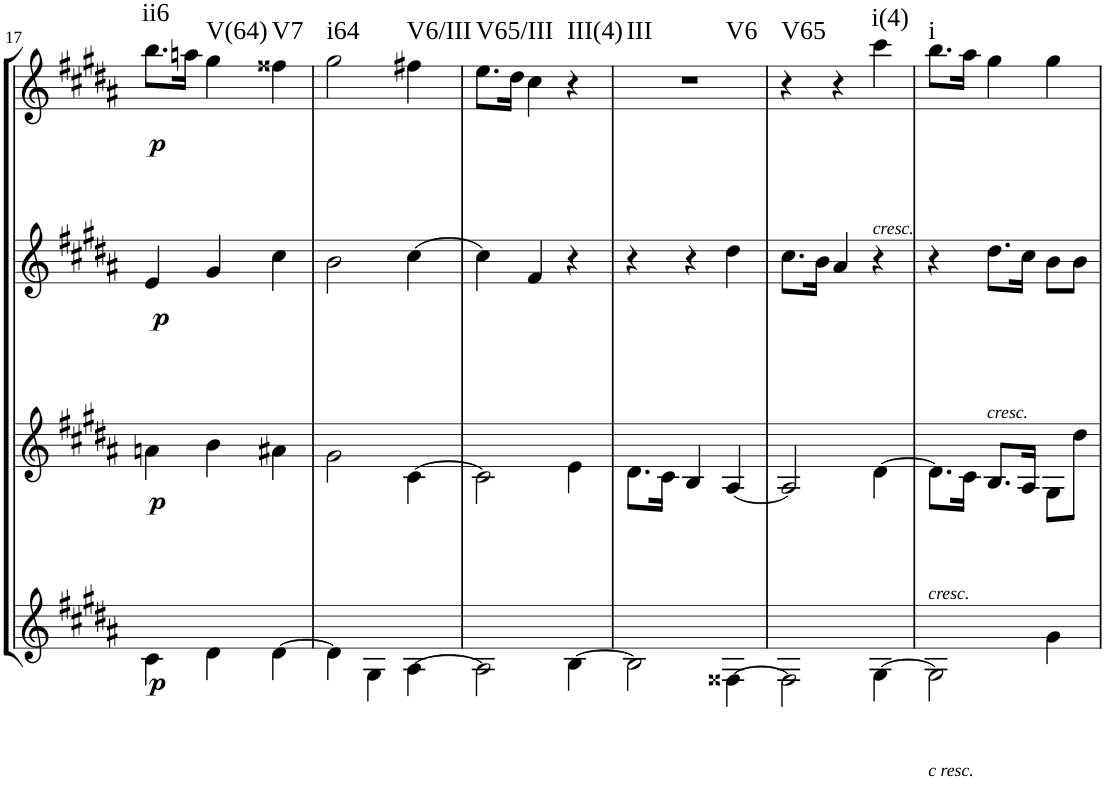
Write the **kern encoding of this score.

**kern	**dynam	**kern	**dynam	**kern	**dynam	**kern	**dynam	**harte
*part4	*part4	*part3	*part3	*part2	*part2	*part1	*part1	*part1
*staff4	*staff4	*staff3	*staff3	*staff2	*staff2	*staff1	*staff1	*
*I"Cello	*	*I"Viola	*	*I"2nd Violin	*	*I"1st Violin	*	*
*	*	*I'Vla	*	*I'Vln	*	*I'Vln	*	*
!!LO:PB:g=z
*clefG2	*	*clefG2	*	*clefG2	*	*clefG2	*	*
*k[f#c#g#d#a#]	*	*k[f#c#g#d#a#]	*	*k[f#c#g#d#a#]	*	*k[f#c#g#d#a#]	*	*
*g#:	*	*g#:	*	*g#:	*	*g#:	*	*
*M3/4	*	*M3/4	*	*M3/4	*	*M3/4	*	*
=17	=17	=17	=17	=17	=17	=17	=17	=17
!	!LO:DY:b	!	!LO:DY:b	!	!LO:DY:b	!	!LO:DY:b	!LO:H:kt=ii6
4c#\	p	4an\	p	4e/	p	8.bb\L	p	N
.	.	.	.	.	.	16aan\Jk	.	.
!	!	!	!	!	!	!	!	!LO:H:kt=V(64)
4d#\	.	4b\	.	4g#/	.	4gg#\	.	N
!	!	!	!	!	!	!	!	!LO:H:kt=V7
[4d#\	.	4a#X\	.	4cc#\	.	4ff##X\	.	N
=18	=18	=18	=18	=18	=18	=18	=18	=18
!	!	!	!	!	!	!	!	!LO:H:kt=i64
4d#\]	.	2g#\	.	2b\	.	2gg#\	.	N
4G#\	.	.	.	.	.	.	.	.
!	!	!	!	!	!	!	!	!LO:H:kt=V6/III
[4A#\	.	[4c#\	.	[4cc#\	.	4ff#X\	.	N
=19	=19	=19	=19	=19	=19	=19	=19	=19
!	!	!	!	!	!	!	!	!LO:H:kt=V65/III
2A#\]	.	2c#\]	.	4cc#\]	.	8.ee\L	.	N
.	.	.	.	.	.	16dd#\Jk	.	.
.	.	.	.	4f#/	.	4cc#\	.	.
!	!	!	!	!	!	!	!	!LO:H:kt=III(4)
[4B\	.	4e\	.	4r	.	4r	.	N
=20	=20	=20	=20	=20	=20	=20	=20	=20
!	!	!	!	!	!	!	!	!LO:H:n=1:kt=III
!	!	!	!	!	!	!	!	!LO:H:n=2:kt=V6
2B\]	.	8.d#\L	.	4r	.	2.r	.	N N
.	.	16c#\Jk	.	.	.	.	.	.
.	.	4B/	.	4r	.	.	.	.
[4F##X\	.	[4A#/	.	4dd#\	.	.	.	.
=21	=21	=21	=21	=21	=21	=21	=21	=21
!	!	!	!	!	!	!	!	!LO:H:kt=V65
2F##\]	.	2A#/]	.	8.cc#\L	.	4r	.	N
.	.	.	.	16b\Jk	.	.	.	.
.	.	.	.	4a#/	.	4r	.	.
!	!	!	!	!	!	!LO:TX:b:i:t=cresc.	!	!LO:H:kt=i(4)
[4G#\	.	[4d#\	.	4r	.	4ccc#\	.	N
=22	=22	=22	=22	=22	=22	=22	=22	=22
!	!	!LO:TX:b:i:t=cresc.	!	!	!	!	!	!
!LO:TX:b:i:t=c resc.	!	!	!	!	!	!	!	!LO:H:kt=i
2G#\]	.	8.d#\L]	.	4r	.	8.bb\L	.	N
.	.	16c#\Jk	.	.	.	16aa#\Jk	.	.
!	!	!	!	!LO:TX:b:i:t=cresc.	!	!	!	!
.	.	8.B/L	.	8.dd#\L	.	4gg#\	.	.
.	.	16A#/Jk	.	16cc#\Jk	.	.	.	.
4g#\	.	8G#\L	.	8b\L	.	4gg#\	.	.
.	.	8dd#\J	.	8b\J	.	.	.	.
=	=	=	=	=	=	=	=	=
*-	*-	*-	*-	*-	*-	*-	*-	*-
